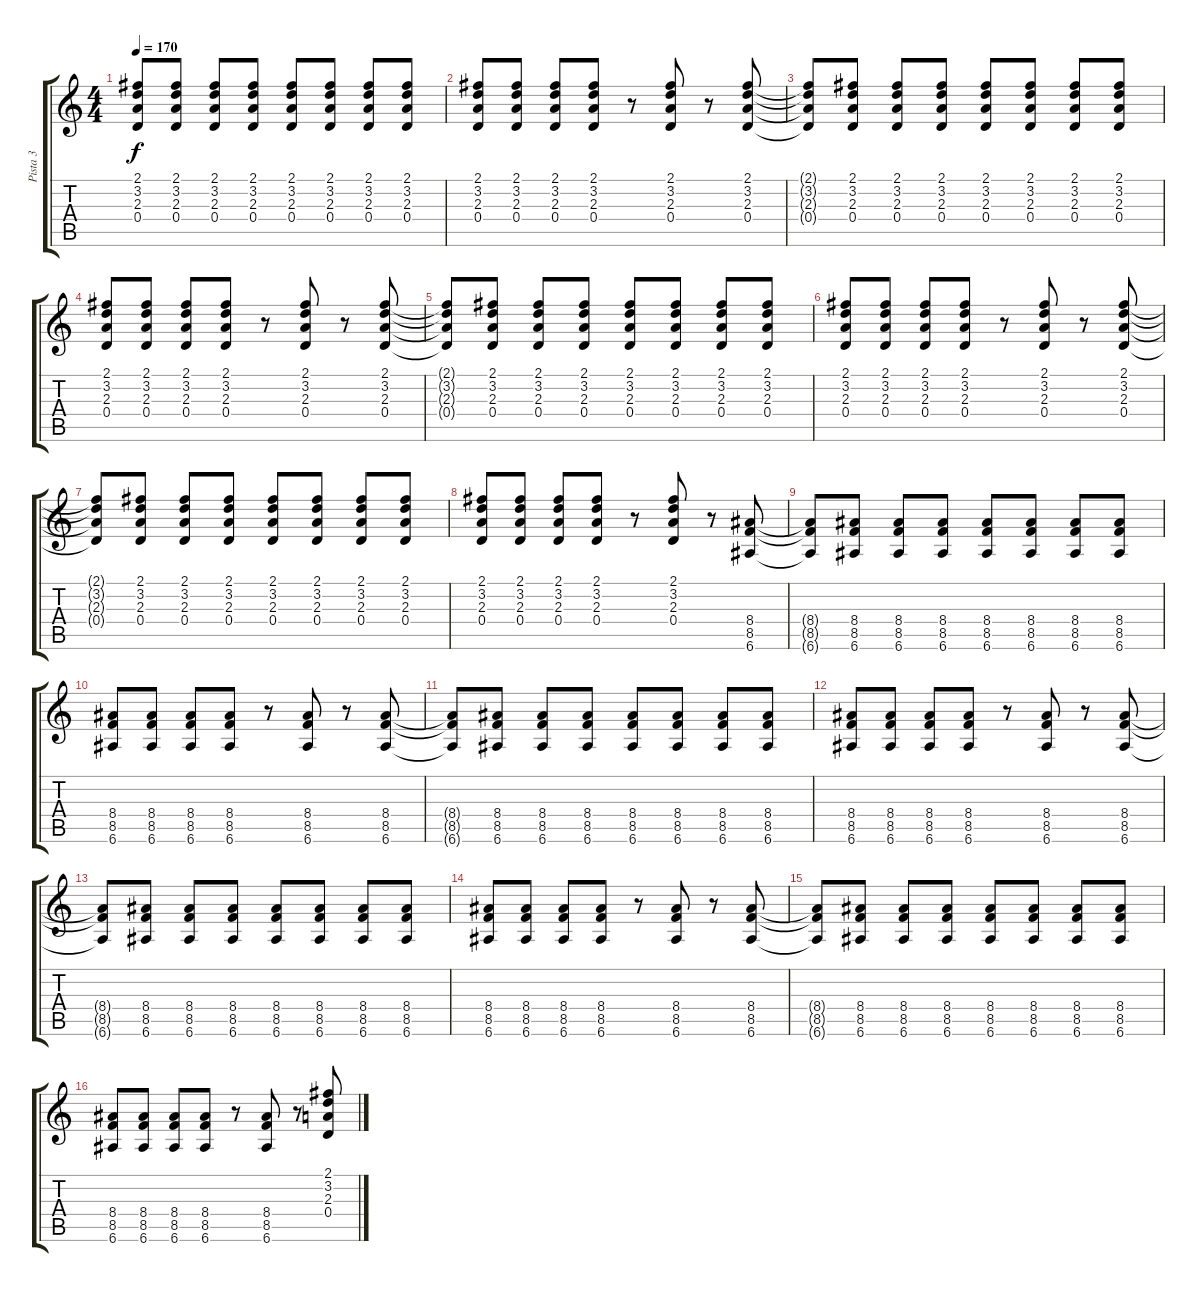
\track ("Pista 3" "Pista 3") {instrument overdrivenguitar}
\staff {score tabs}
\tuning (E4 B3 G3 D3 A2 E2) {hide}
\ts (4 4)
\tempo 170
\clef g2
\ks c
(2.1{t} 3.2{t} 2.3{t} 0.4{t}).8{dy f} (2.1 3.2 2.3 0.4).8 (2.1 3.2 2.3 0.4).8 (2.1 3.2 2.3 0.4).8 (2.1 3.2 2.3 0.4).8 (2.1 3.2 2.3 0.4).8 (2.1 3.2 2.3 0.4).8 (2.1 3.2 2.3 0.4).8 |
(2.1 3.2 2.3 0.4).8 (2.1 3.2 2.3 0.4).8 (2.1 3.2 2.3 0.4).8 (2.1 3.2 2.3 0.4).8 r.8 (2.1 3.2 2.3 0.4).8 r.8 (2.1 3.2 2.3 0.4).8 |
(2.1{t} 3.2{t} 2.3{t} 0.4{t}).8 (2.1 3.2 2.3 0.4).8 (2.1 3.2 2.3 0.4).8 (2.1 3.2 2.3 0.4).8 (2.1 3.2 2.3 0.4).8 (2.1 3.2 2.3 0.4).8 (2.1 3.2 2.3 0.4).8 (2.1 3.2 2.3 0.4).8 |
(2.1 3.2 2.3 0.4).8 (2.1 3.2 2.3 0.4).8 (2.1 3.2 2.3 0.4).8 (2.1 3.2 2.3 0.4).8 r.8 (2.1 3.2 2.3 0.4).8 r.8 (2.1 3.2 2.3 0.4).8 |
(2.1{t} 3.2{t} 2.3{t} 0.4{t}).8 (2.1 3.2 2.3 0.4).8 (2.1 3.2 2.3 0.4).8 (2.1 3.2 2.3 0.4).8 (2.1 3.2 2.3 0.4).8 (2.1 3.2 2.3 0.4).8 (2.1 3.2 2.3 0.4).8 (2.1 3.2 2.3 0.4).8 |
(2.1 3.2 2.3 0.4).8 (2.1 3.2 2.3 0.4).8 (2.1 3.2 2.3 0.4).8 (2.1 3.2 2.3 0.4).8 r.8 (2.1 3.2 2.3 0.4).8 r.8 (2.1 3.2 2.3 0.4).8 |
(2.1{t} 3.2{t} 2.3{t} 0.4{t}).8 (2.1 3.2 2.3 0.4).8 (2.1 3.2 2.3 0.4).8 (2.1 3.2 2.3 0.4).8 (2.1 3.2 2.3 0.4).8 (2.1 3.2 2.3 0.4).8 (2.1 3.2 2.3 0.4).8 (2.1 3.2 2.3 0.4).8 |
(2.1 3.2 2.3 0.4).8 (2.1 3.2 2.3 0.4).8 (2.1 3.2 2.3 0.4).8 (2.1 3.2 2.3 0.4).8 r.8 (2.1 3.2 2.3 0.4).8 r.8 (8.4 8.5 6.6).8 |
(8.4{t} 8.5{t} 6.6{t}).8 (8.4 8.5 6.6).8 (8.4 8.5 6.6).8 (8.4 8.5 6.6).8 (8.4 8.5 6.6).8 (8.4 8.5 6.6).8 (8.4 8.5 6.6).8 (8.4 8.5 6.6).8 |
(8.4 8.5 6.6).8 (8.4 8.5 6.6).8 (8.4 8.5 6.6).8 (8.4 8.5 6.6).8 r.8 (8.4 8.5 6.6).8 r.8 (8.4 8.5 6.6).8 |
(8.4{t} 8.5{t} 6.6{t}).8 (8.4 8.5 6.6).8 (8.4 8.5 6.6).8 (8.4 8.5 6.6).8 (8.4 8.5 6.6).8 (8.4 8.5 6.6).8 (8.4 8.5 6.6).8 (8.4 8.5 6.6).8 |
(8.4 8.5 6.6).8 (8.4 8.5 6.6).8 (8.4 8.5 6.6).8 (8.4 8.5 6.6).8 r.8 (8.4 8.5 6.6).8 r.8 (8.4 8.5 6.6).8 |
(8.4{t} 8.5{t} 6.6{t}).8 (8.4 8.5 6.6).8 (8.4 8.5 6.6).8 (8.4 8.5 6.6).8 (8.4 8.5 6.6).8 (8.4 8.5 6.6).8 (8.4 8.5 6.6).8 (8.4 8.5 6.6).8 |
(8.4 8.5 6.6).8 (8.4 8.5 6.6).8 (8.4 8.5 6.6).8 (8.4 8.5 6.6).8 r.8 (8.4 8.5 6.6).8 r.8 (8.4 8.5 6.6).8 |
(8.4{t} 8.5{t} 6.6{t}).8 (8.4 8.5 6.6).8 (8.4 8.5 6.6).8 (8.4 8.5 6.6).8 (8.4 8.5 6.6).8 (8.4 8.5 6.6).8 (8.4 8.5 6.6).8 (8.4 8.5 6.6).8 |
(8.4 8.5 6.6).8 (8.4 8.5 6.6).8 (8.4 8.5 6.6).8 (8.4 8.5 6.6).8 r.8 (8.4 8.5 6.6).8 r.8 (2.1 3.2 2.3 0.4).8
